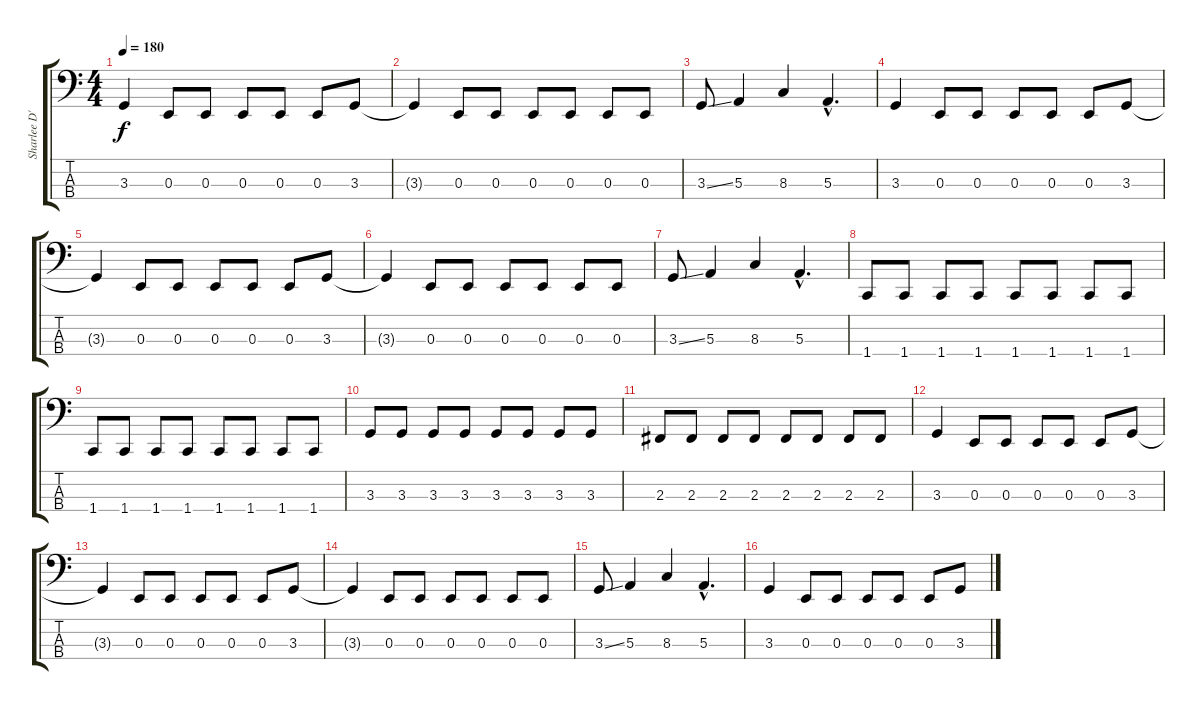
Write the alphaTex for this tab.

\track ("Sharlee D'Angelo" "Sharlee D'") {instrument electricbasspick}
\staff {score tabs}
\tuning (D2 A1 E1 B0) {hide}
\ts (4 4)
\tempo 180
\clef f4
\ks c
3.3{t}.4{dy f} 0.3.8 0.3.8 0.3.8 0.3.8 0.3.8 3.3.8 |
3.3{t}.4 0.3.8 0.3.8 0.3.8 0.3.8 0.3.8 0.3.8 |
3.3{ss}.8 5.3.4 8.3.4 5.3{hac}.4{d} |
3.3.4 0.3.8 0.3.8 0.3.8 0.3.8 0.3.8 3.3.8 |
3.3{t}.4 0.3.8 0.3.8 0.3.8 0.3.8 0.3.8 3.3.8 |
3.3{t}.4 0.3.8 0.3.8 0.3.8 0.3.8 0.3.8 0.3.8 |
3.3{ss}.8 5.3.4 8.3.4 5.3{hac}.4{d} |
1.4.8 1.4.8 1.4.8 1.4.8 1.4.8 1.4.8 1.4.8 1.4.8 |
1.4.8 1.4.8 1.4.8 1.4.8 1.4.8 1.4.8 1.4.8 1.4.8 |
3.3.8 3.3.8 3.3.8 3.3.8 3.3.8 3.3.8 3.3.8 3.3.8 |
2.3.8 2.3.8 2.3.8 2.3.8 2.3.8 2.3.8 2.3.8 2.3.8 |
3.3.4 0.3.8 0.3.8 0.3.8 0.3.8 0.3.8 3.3.8 |
3.3{t}.4 0.3.8 0.3.8 0.3.8 0.3.8 0.3.8 3.3.8 |
3.3{t}.4 0.3.8 0.3.8 0.3.8 0.3.8 0.3.8 0.3.8 |
3.3{ss}.8 5.3.4 8.3.4 5.3{hac}.4{d} |
3.3.4 0.3.8 0.3.8 0.3.8 0.3.8 0.3.8 3.3.8
